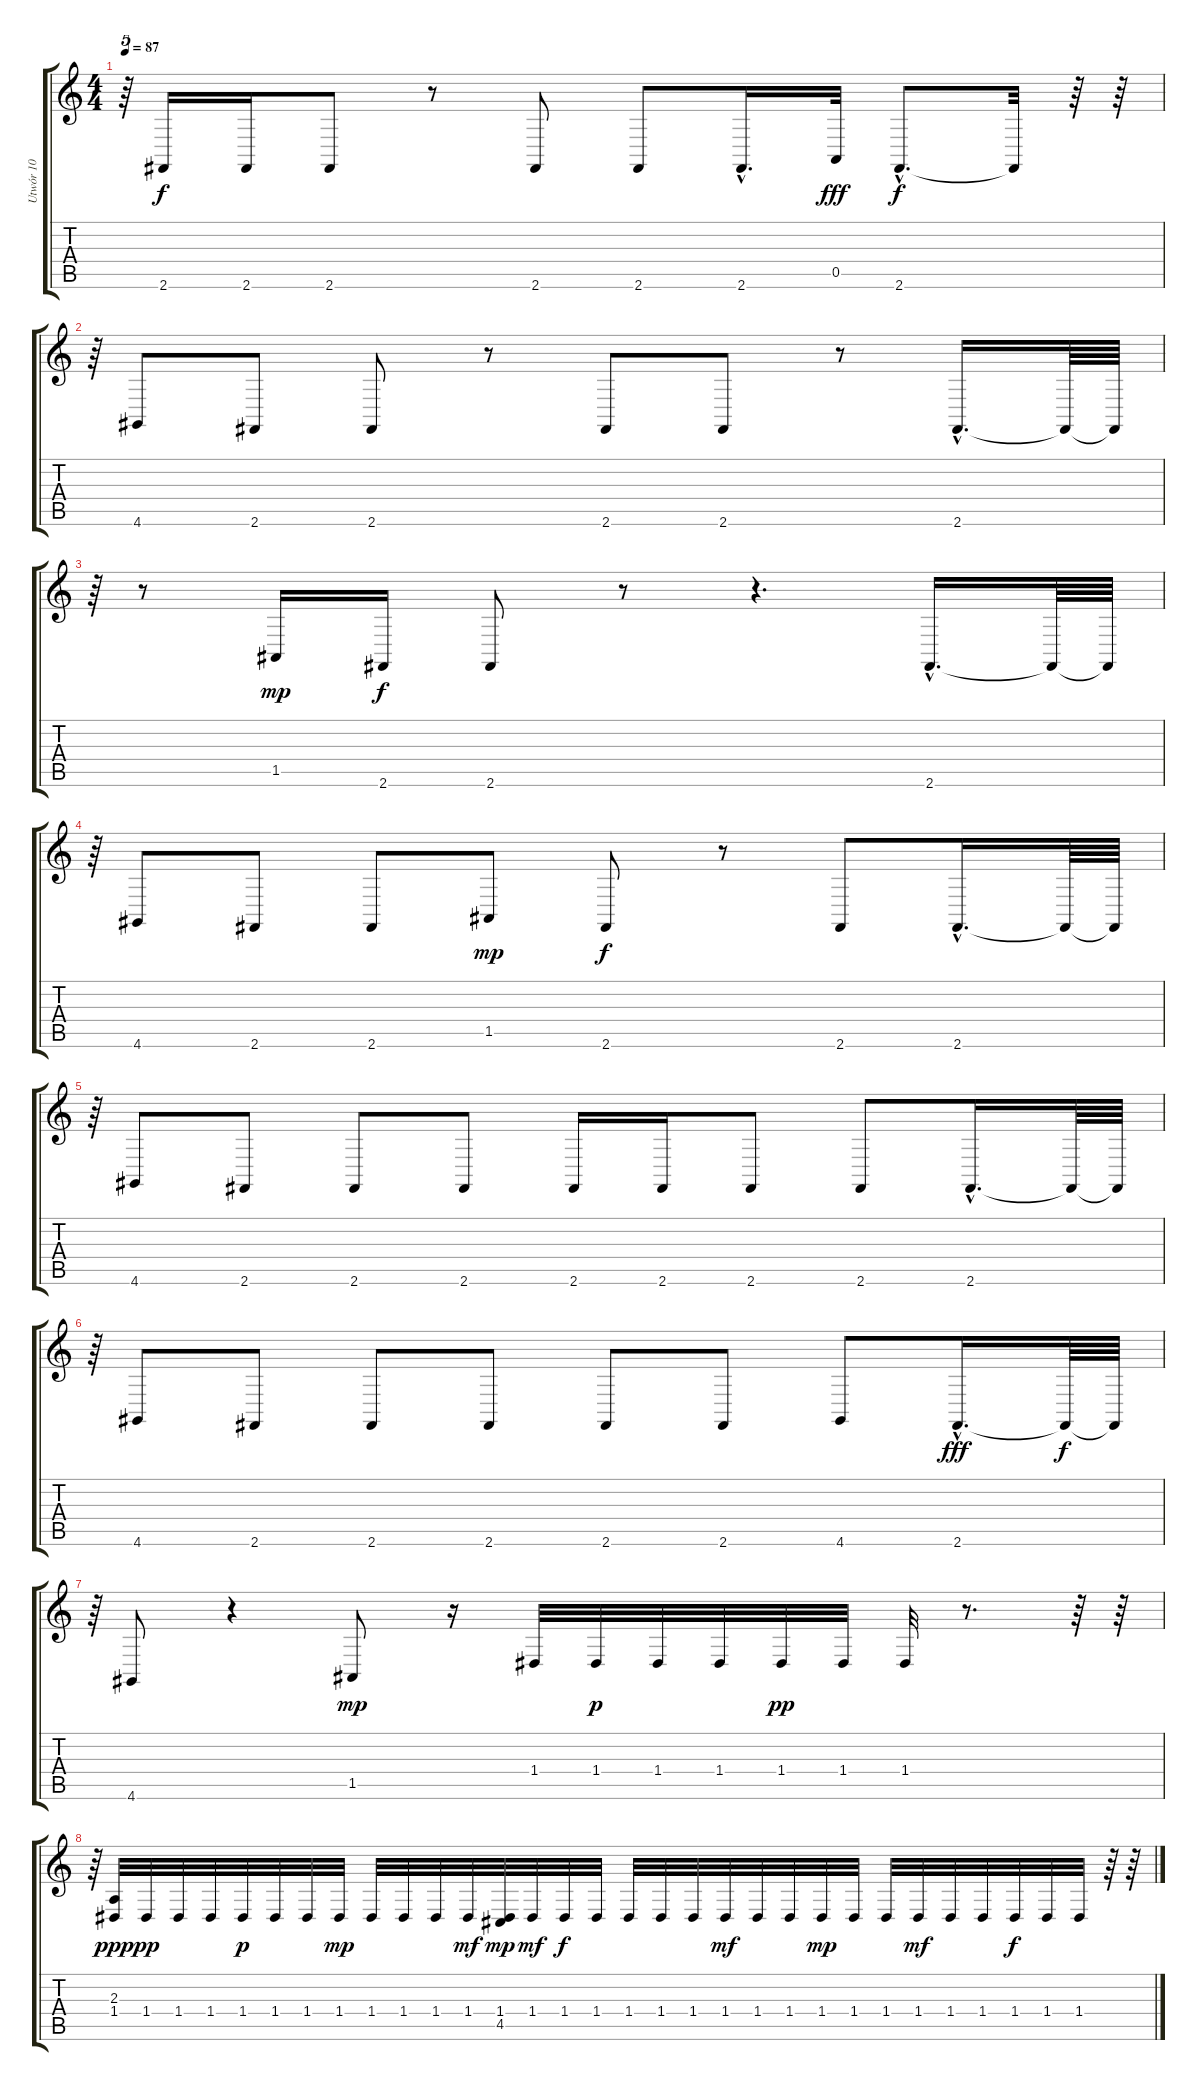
\track ("Utwór 10" "Utwór 10") {instrument acousticgrandpiano}
\staff {score tabs}
\tuning (E4 B3 G3 D3 A2 E2) {hide}
\ts (4 4)
\tempo 87
\clef g2
\ks c
r.64{tu (5 4) dy f} 2.6.16 2.6.16 2.6.8 r.8 2.6.8 2.6.8 2.6{hac}.16{d} 0.5.32{dy fff} 2.6{hac}.8{d dy f} 2.6{t}.32 r.64 r.64 |
r.64{tu (5 4)} 4.6.8 2.6.8 2.6.8 r.8 2.6.8 2.6.8 r.8 2.6{hac}.16{d} 2.6{t}.64 2.6{t}.64 |
r.64{tu (5 4)} r.8 1.5.16{dy mp} 2.6.16{dy f} 2.6.8 r.8 r.4{d} 2.6{hac}.16{d} 2.6{t}.64 2.6{t}.64 |
r.64{tu (5 4)} 4.6.8 2.6.8 2.6.8 1.5.8{dy mp} 2.6.8{dy f} r.8 2.6.8 2.6{hac}.16{d} 2.6{t}.64 2.6{t}.64 |
r.64{tu (5 4)} 4.6.8 2.6.8 2.6.8 2.6.8 2.6.16 2.6.16 2.6.8 2.6.8 2.6{hac}.16{d} 2.6{t}.64 2.6{t}.64 |
r.64{tu (5 4)} 4.6.8 2.6.8 2.6.8 2.6.8 2.6.8 2.6.8 4.6.8 2.6{hac}.16{d dy fff} 2.6{t}.64{dy f} 2.6{t}.64 |
r.64{tu (5 4)} 4.6.8 r.4 1.5.8{dy mp} r.16 1.4.32 1.4.32{dy p} 1.4.32 1.4.32 1.4.32{dy pp} 1.4.32 1.4.32 r.8{d} r.64 r.64 |
r.64{tu (5 4)} (2.3 1.4).32{dy ppp} 1.4.32{dy pp} 1.4.32 1.4.32 1.4.32{dy p} 1.4.32 1.4.32 1.4.32{dy mp} 1.4.32 1.4.32 1.4.32 1.4.32{dy mf} (1.4 4.5).32{dy mp} 1.4.32{dy mf} 1.4.32{dy f} 1.4.32 1.4.32 1.4.32 1.4.32 1.4.32{dy mf} 1.4.32 1.4.32 1.4.32{dy mp} 1.4.32 1.4.32 1.4.32{dy mf} 1.4.32 1.4.32 1.4.32{dy f} 1.4.32 1.4.32 r.64 r.64
